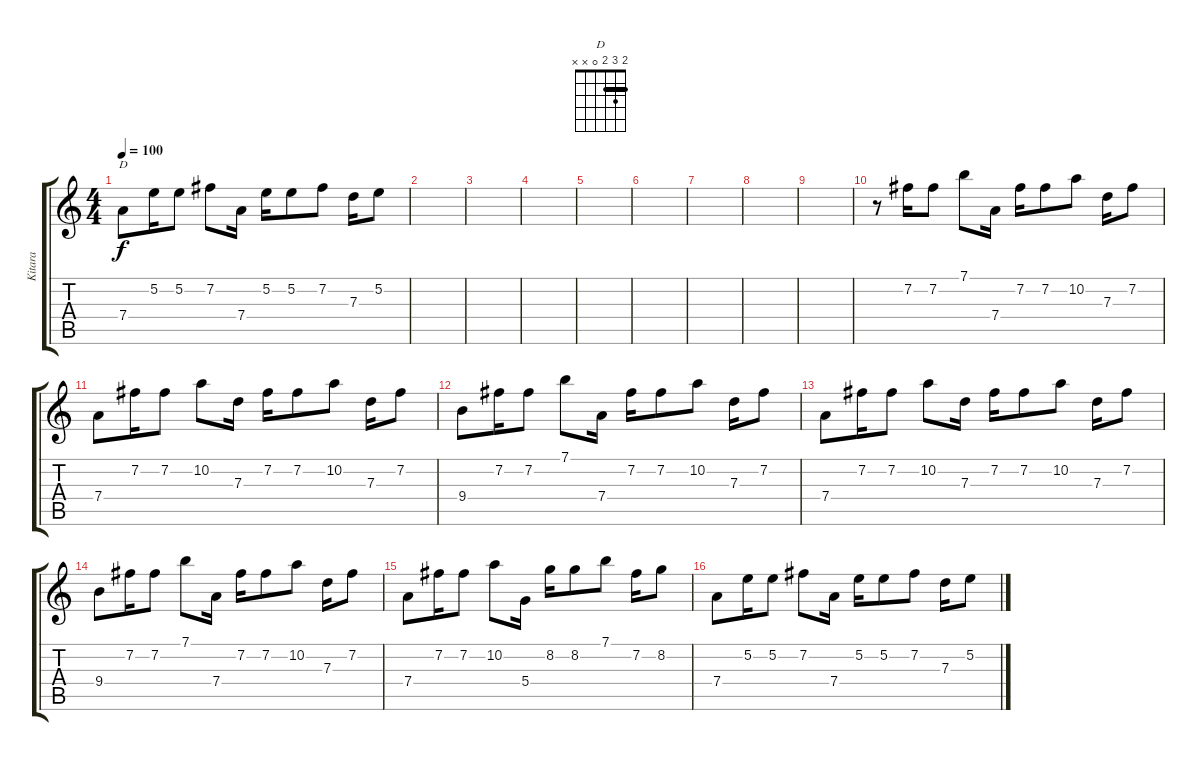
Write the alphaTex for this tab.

\track ("Kitara" "Kitara") {instrument electricguitarclean}
\staff {score tabs}
\tuning (E4 B3 G3 D3 A2 E2) {hide}
\chord ("D" 2 3 2 0 x x) {barre 2}
\ts (4 4)
\tempo 100
\clef g2
\ks c
7.4.8{ch "D" dy f} 5.2.16 5.2.8 7.2.8 7.4.16 5.2.16 5.2.8 7.2.8 7.3.16 5.2.8 |
|
|
|
|
|
|
|
|
r.8 7.2.16 7.2.8 7.1.8 7.4.16 7.2.16 7.2.8 10.2.8 7.3.16 7.2.8 |
7.4.8 7.2.16 7.2.8 10.2.8 7.3.16 7.2.16 7.2.8 10.2.8 7.3.16 7.2.8 |
9.4.8 7.2.16 7.2.8 7.1.8 7.4.16 7.2.16 7.2.8 10.2.8 7.3.16 7.2.8 |
7.4.8 7.2.16 7.2.8 10.2.8 7.3.16 7.2.16 7.2.8 10.2.8 7.3.16 7.2.8 |
9.4.8 7.2.16 7.2.8 7.1.8 7.4.16 7.2.16 7.2.8 10.2.8 7.3.16 7.2.8 |
7.4.8 7.2.16 7.2.8 10.2.8 5.4.16 8.2.16 8.2.8 7.1.8 7.2.16 8.2.8 |
7.4.8 5.2.16 5.2.8 7.2.8 7.4.16 5.2.16 5.2.8 7.2.8 7.3.16 5.2.8
